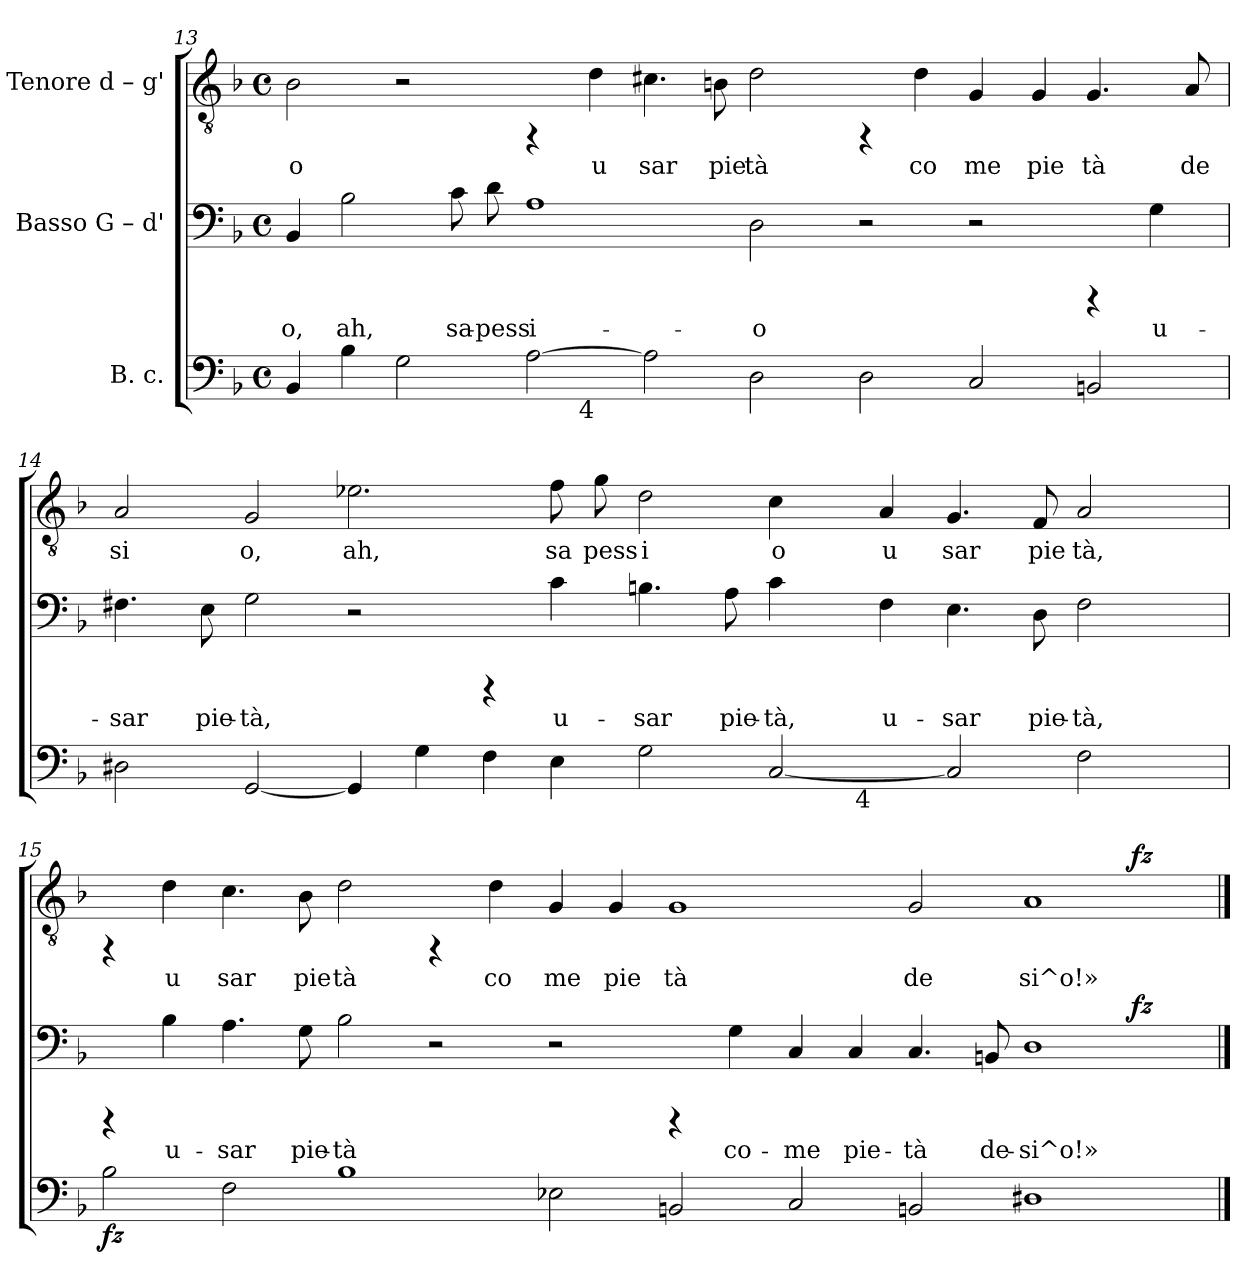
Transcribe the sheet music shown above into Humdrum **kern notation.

**kern	**dynam	**kern	**text	**dynam	**kern	**text	**dynam
*part3	*part3	*part2	*part2	*part2	*part1	*part1	*part1
*staff3	*staff3	*staff2	*staff2	*staff2	*staff1	*staff1	*staff1
*I"B. c.	*	*I"Basso  G – d'	*	*	*I"Tenore  d – g'	*	*
!!LO:LB:g=z
*clefF4	*	*clefF4	*	*	*clefGv2	*	*
*k[b-]	*	*k[b-]	*	*	*k[b-]	*	*
*F:	*	*F:	*	*	*F:	*	*
*M4/4	*	*M4/4	*	*	*M4/4	*	*
*met(c)	*	*met(c)	*	*	*met(c)	*	*
=13	=13	=13	=13	=13	=13	=13	=13
!	!	!	!LO:LY:b:rj	!	!	!LO:LY:b:rj	!
*^	*	*	*	*	*	*	*
4BB-/	1ryy	.	4BB-/	-o,	.	2B-\	-o	.
!	!	!	!	!LO:LY:b:rj	!	!	!	!
4B-\	.	.	2B-\	ah,	.	.	.	.
2G\	.	.	.	.	.	2r	.	.
!	!	!	!	!LO:LY:b:rj	!	!	!	!
.	.	.	8c\	sa-	.	.	.	.
!	!	!	!	!LO:LY:b:rj	!	!	!	!
.	.	.	8d\	-pess	.	.	.	.
!	!	!	!	!LO:LY:b:rj	!	!	!	!
[>2A<\	8...ryy	.	1A	i-	.	4rFF	.	.
!	!LO:TX:b:t=4	!	!	!	!	!	!	!
.	1ryy	.	.	.	.	.	.	.
!	!	!	!	!	!	!	!LO:LY:b:rj	!
.	.	.	.	.	.	4d\	u	.
!	!	!	!	!	!	!	!LO:LY:b:rj	!
2A<\]	.	.	.	.	.	4.c#X\	sar	.
!	!	!	!	!	!	!	!LO:LY:b:rj	!
.	.	.	.	.	.	8Bn\	pie	.
!	!	!	!	!LO:LY:b:rj	!	!	!LO:LY:b:rj	!
2D\	.	.	2D\	-o	.	2d\	tà	.
.	1ryy	.	.	.	.	.	.	.
2D\	.	.	2r	.	.	4rFF	.	.
!	!	!	!	!	!	!	!LO:LY:b:rj	!
.	.	.	.	.	.	4d\	co	.
!	!	!	!	!	!	!	!LO:LY:b:rj	!
2C/	.	.	2r	.	.	4G/	me	.
.	2ryy	.	.	.	.	.	.	.
!	!	!	!	!	!	!	!LO:LY:b:rj	!
.	.	.	.	.	.	4G/	pie	.
!	!	!	!	!	!	!	!LO:LY:b:rj	!
2BBn/	.	.	4rCCC	.	.	4.G/	tà	.
.	4ryy	.	.	.	.	.	.	.
!	!	!	!	!LO:LY:b:rj	!	!	!	!
.	.	.	4G\	u-	.	.	.	.
!	!	!	!	!	!	!	!LO:LY:b:rj	!
.	.	.	.	.	.	8A/	de	.
.	64ryy	.	.	.	.	.	.	.
!!LO:LB:g=z
=14	=14	=14	=14	=14	=14	=14	=14	=14
!	!	!	!	!LO:LY:b:rj	!	!	!LO:LY:b:rj	!
2D#\	1ryy	.	4.F#X\	-sar	.	2A/	si	.
!	!	!	!	!LO:LY:b:rj	!	!	!	!
.	.	.	8E\	pie-	.	.	.	.
!	!	!	!	!LO:LY:b:rj	!	!	!LO:LY:b:rj	!
[<2GG/	.	.	2G\	-tà,	.	2G/	o,	.
!	!	!	!	!	!	!	!LO:LY:b:rj	!
4GG/]	1ryy	.	2r	.	.	2.e-X\	ah,	.
4G\	.	.	.	.	.	.	.	.
4F\	.	.	4rCCC	.	.	.	.	.
!	!	!	!	!LO:LY:b:rj	!	!	!LO:LY:b:rj	!
4E\	.	.	4c\	u-	.	8f\	sa	.
!	!	!	!	!	!	!	!LO:LY:b:rj	!
.	.	.	.	.	.	8g\	pess	.
!	!	!	!	!LO:LY:b:rj	!	!	!LO:LY:b:rj	!
2G\	2ryy	.	4.Bn\	-sar	.	2d\	i	.
!	!	!	!	!LO:LY:b:rj	!	!	!	!
.	.	.	8A\	pie-	.	.	.	.
!	!	!	!	!LO:LY:b:rj	!	!	!LO:LY:b:rj	!
[<2C</	8ryy	.	4c\	-tà,	.	4c\	o	.
.	16ryy	.	.	.	.	.	.	.
.	64ryy	.	.	.	.	.	.	.
!	!LO:TX:b:t=4	!	!	!	!	!	!	!
.	1ryy	.	.	.	.	.	.	.
!	!	!	!	!LO:LY:b:rj	!	!	!LO:LY:b:rj	!
.	.	.	4F#\	u-	.	4A/	u	.
!	!	!	!	!LO:LY:b:rj	!	!	!LO:LY:b:rj	!
2C</]	.	.	4.E\	-sar	.	4.G/	sar	.
!	!	!	!	!LO:LY:b:rj	!	!	!LO:LY:b:rj	!
.	.	.	8D\	pie-	.	8F/	pie	.
!	!	!	!	!LO:LY:b:rj	!	!	!LO:LY:b:rj	!
2F\	.	.	2F#\	-tà,	.	2A/	tà,	.
.	4ryy	.	.	.	.	.	.	.
.	32.ryy	.	.	.	.	.	.	.
!!LO:PB:g=z
=15	=15	=15	=15	=15	=15	=15	=15	=15
!	!	!LO:DY:b	!	!	!	!	!	!
*v	*v	*	*^	*	*	*^	*	*
2B-\	fz	4rCCC	1ryy	.	.	4rFF	1ryy	.	.
!	!	!	!	!LO:LY:b:rj	!	!	!	!LO:LY:b:rj	!
.	.	4B-\	.	u-	.	4d\	.	u	.
!	!	!	!	!LO:LY:b:rj	!	!	!	!LO:LY:b:rj	!
2F\	.	4.A\	.	-sar	.	4.c\	.	sar	.
!	!	!	!	!LO:LY:b:rj	!	!	!	!LO:LY:b:rj	!
.	.	8G\	.	pie-	.	8B-\	.	pie	.
!	!	!	!	!LO:LY:b:rj	!	!	!	!LO:LY:b:rj	!
1B-	.	2B-\	1ryy	-tà	.	2d\	1ryy	tà	.
.	.	2r	.	.	.	4rFF	.	.	.
!	!	!	!	!	!	!	!	!LO:LY:b:rj	!
.	.	.	.	.	.	4d\	.	co	.
!	!	!	!	!	!	!	!	!LO:LY:b:rj	!
2E-X\	.	2r	1ryy	.	.	4G/	1ryy	me	.
!	!	!	!	!	!	!	!	!LO:LY:b:rj	!
.	.	.	.	.	.	4G/	.	pie	.
!	!	!	!	!	!	!	!	!LO:LY:b:rj	!
2BBn/	.	4rCCC	.	.	.	1G	.	tà	.
!	!	!	!	!LO:LY:b:rj	!	!	!	!	!
.	.	4G\	.	co-	.	.	.	.	.
!	!	!	!	!LO:LY:b:rj	!	!	!	!	!
2C/	.	4C/	1ryy	-me	.	.	1ryy	.	.
!	!	!	!	!LO:LY:b:rj	!	!	!	!	!
.	.	4C/	.	pie-	.	.	.	.	.
!	!	!	!	!LO:LY:b:rj	!	!	!	!LO:LY:b:rj	!
2BBn/	.	4.C/	.	-tà	.	2G/	.	de	.
!	!	!	!	!LO:LY:b:rj	!	!	!	!	!
.	.	8BBn/	.	de-	.	.	.	.	.
!	!	!	!	!LO:LY:b:rj	!	!	!	!LO:LY:b:rj	!
1D#	.	1D	2ryy	-si^o!»-	.	1A	2ryy	si^o!»	.
.	.	.	32ryy	.	.	.	32ryy	.	.
!	!	!	!	!	!LO:DY:b	!	!	!	!LO:DY:b
.	.	.	4...ryy	.	fz	.	4...ryy	.	fz
*	*	*v	*v	*	*	*	*	*	*
*	*	*	*	*	*v	*v	*	*
==	==	==	==	==	==	==	==
*-	*-	*-	*-	*-	*-	*-	*-
